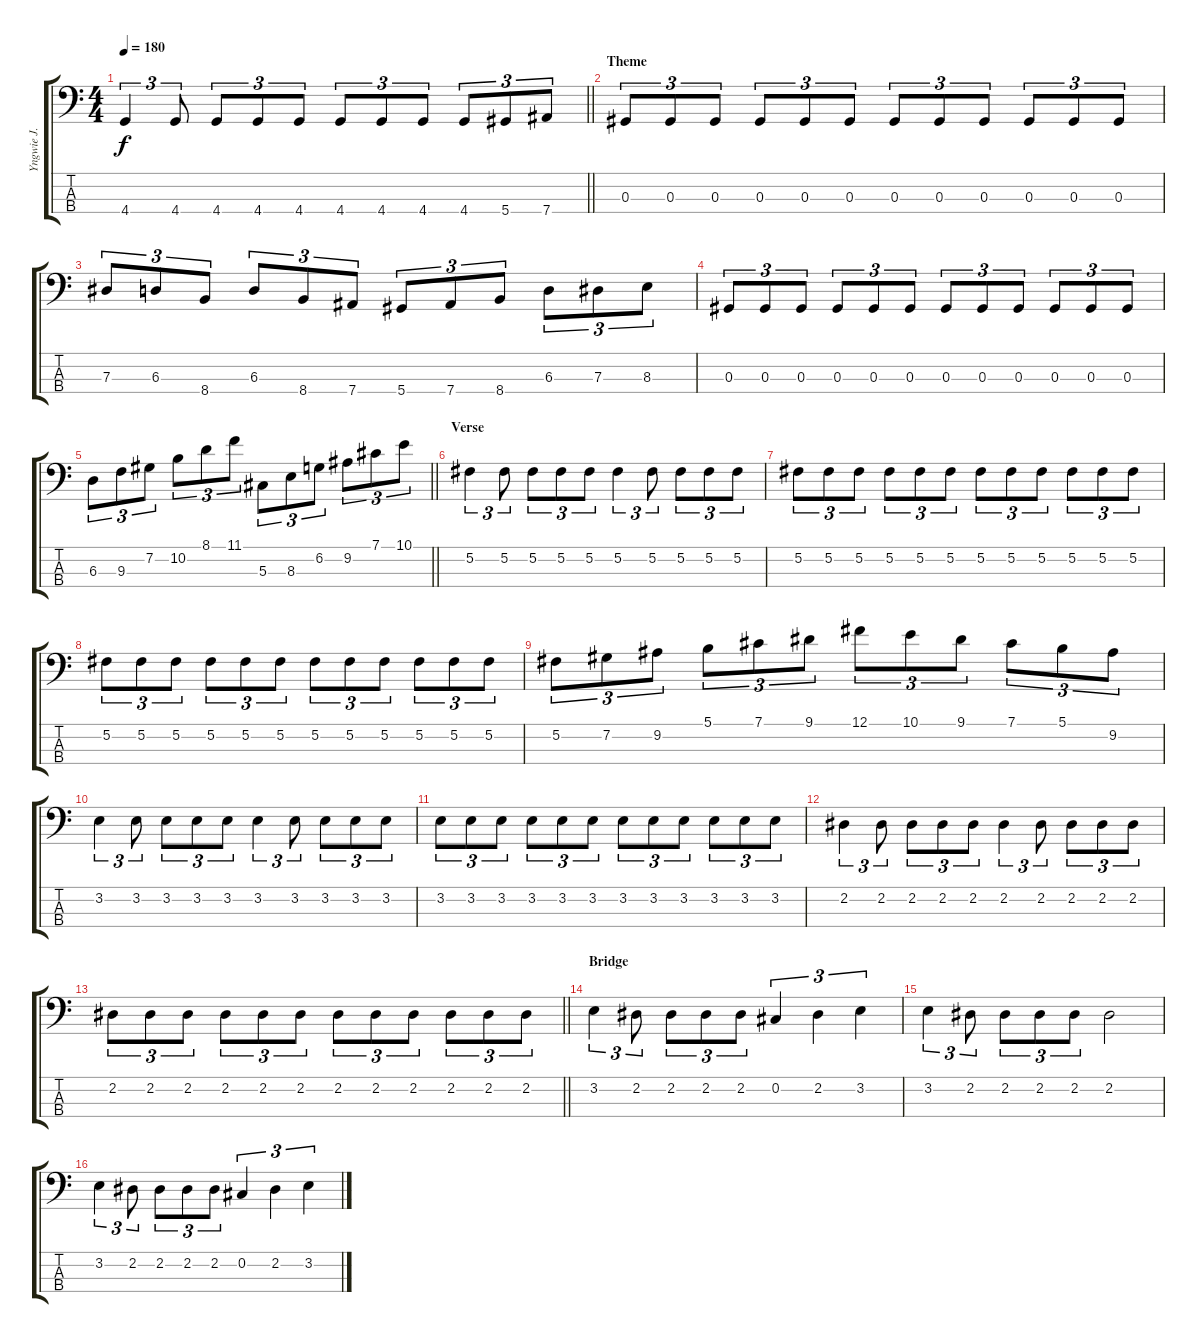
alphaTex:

\track ("Yngwie J. Malmsteen" "Yngwie J. ") {instrument electricbassfinger}
\staff {score tabs}
\tuning (Gb2 Db2 Ab1 Eb1) {hide}
\ts (4 4)
\tempo 180
\clef f4
\barLineRight lightlight
\ks c
4.4.4{tu (3 2) dy f} 4.4.8{tu (3 2)} 4.4.8{tu (3 2)} 4.4.8{tu (3 2)} 4.4.8{tu (3 2)} 4.4.8{tu (3 2)} 4.4.8{tu (3 2)} 4.4.8{tu (3 2)} 4.4.8{tu (3 2)} 5.4.8{tu (3 2)} 7.4.8{tu (3 2)} |
\section ("" "Theme")
0.3.8{tu (3 2)} 0.3.8{tu (3 2)} 0.3.8{tu (3 2)} 0.3.8{tu (3 2)} 0.3.8{tu (3 2)} 0.3.8{tu (3 2)} 0.3.8{tu (3 2)} 0.3.8{tu (3 2)} 0.3.8{tu (3 2)} 0.3.8{tu (3 2)} 0.3.8{tu (3 2)} 0.3.8{tu (3 2)} |
7.3.8{tu (3 2)} 6.3.8{tu (3 2)} 8.4.8{tu (3 2)} 6.3.8{tu (3 2)} 8.4.8{tu (3 2)} 7.4.8{tu (3 2)} 5.4.8{tu (3 2)} 7.4.8{tu (3 2)} 8.4.8{tu (3 2)} 6.3.8{tu (3 2)} 7.3.8{tu (3 2)} 8.3.8{tu (3 2)} |
0.3.8{tu (3 2)} 0.3.8{tu (3 2)} 0.3.8{tu (3 2)} 0.3.8{tu (3 2)} 0.3.8{tu (3 2)} 0.3.8{tu (3 2)} 0.3.8{tu (3 2)} 0.3.8{tu (3 2)} 0.3.8{tu (3 2)} 0.3.8{tu (3 2)} 0.3.8{tu (3 2)} 0.3.8{tu (3 2)} |
\barLineRight lightlight
6.3.8{tu (3 2)} 9.3.8{tu (3 2)} 7.2.8{tu (3 2)} 10.2.8{tu (3 2)} 8.1.8{tu (3 2)} 11.1.8{tu (3 2)} 5.3.8{tu (3 2)} 8.3.8{tu (3 2)} 6.2.8{tu (3 2)} 9.2.8{tu (3 2)} 7.1.8{tu (3 2)} 10.1.8{tu (3 2)} |
\section ("" "Verse")
5.2.4{tu (3 2)} 5.2.8{tu (3 2)} 5.2.8{tu (3 2)} 5.2.8{tu (3 2)} 5.2.8{tu (3 2)} 5.2.4{tu (3 2)} 5.2.8{tu (3 2)} 5.2.8{tu (3 2)} 5.2.8{tu (3 2)} 5.2.8{tu (3 2)} |
5.2.8{tu (3 2)} 5.2.8{tu (3 2)} 5.2.8{tu (3 2)} 5.2.8{tu (3 2)} 5.2.8{tu (3 2)} 5.2.8{tu (3 2)} 5.2.8{tu (3 2)} 5.2.8{tu (3 2)} 5.2.8{tu (3 2)} 5.2.8{tu (3 2)} 5.2.8{tu (3 2)} 5.2.8{tu (3 2)} |
5.2.8{tu (3 2)} 5.2.8{tu (3 2)} 5.2.8{tu (3 2)} 5.2.8{tu (3 2)} 5.2.8{tu (3 2)} 5.2.8{tu (3 2)} 5.2.8{tu (3 2)} 5.2.8{tu (3 2)} 5.2.8{tu (3 2)} 5.2.8{tu (3 2)} 5.2.8{tu (3 2)} 5.2.8{tu (3 2)} |
5.2.8{tu (3 2)} 7.2.8{tu (3 2)} 9.2.8{tu (3 2)} 5.1.8{tu (3 2)} 7.1.8{tu (3 2)} 9.1.8{tu (3 2)} 12.1.8{tu (3 2)} 10.1.8{tu (3 2)} 9.1.8{tu (3 2)} 7.1.8{tu (3 2)} 5.1.8{tu (3 2)} 9.2.8{tu (3 2)} |
3.2.4{tu (3 2)} 3.2.8{tu (3 2)} 3.2.8{tu (3 2)} 3.2.8{tu (3 2)} 3.2.8{tu (3 2)} 3.2.4{tu (3 2)} 3.2.8{tu (3 2)} 3.2.8{tu (3 2)} 3.2.8{tu (3 2)} 3.2.8{tu (3 2)} |
3.2.8{tu (3 2)} 3.2.8{tu (3 2)} 3.2.8{tu (3 2)} 3.2.8{tu (3 2)} 3.2.8{tu (3 2)} 3.2.8{tu (3 2)} 3.2.8{tu (3 2)} 3.2.8{tu (3 2)} 3.2.8{tu (3 2)} 3.2.8{tu (3 2)} 3.2.8{tu (3 2)} 3.2.8{tu (3 2)} |
2.2.4{tu (3 2)} 2.2.8{tu (3 2)} 2.2.8{tu (3 2)} 2.2.8{tu (3 2)} 2.2.8{tu (3 2)} 2.2.4{tu (3 2)} 2.2.8{tu (3 2)} 2.2.8{tu (3 2)} 2.2.8{tu (3 2)} 2.2.8{tu (3 2)} |
\barLineRight lightlight
2.2.8{tu (3 2)} 2.2.8{tu (3 2)} 2.2.8{tu (3 2)} 2.2.8{tu (3 2)} 2.2.8{tu (3 2)} 2.2.8{tu (3 2)} 2.2.8{tu (3 2)} 2.2.8{tu (3 2)} 2.2.8{tu (3 2)} 2.2.8{tu (3 2)} 2.2.8{tu (3 2)} 2.2.8{tu (3 2)} |
\section ("" "Bridge")
3.2.4{tu (3 2)} 2.2.8{tu (3 2)} 2.2.8{tu (3 2)} 2.2.8{tu (3 2)} 2.2.8{tu (3 2)} 0.2.4{tu (3 2)} 2.2.4{tu (3 2)} 3.2.4{tu (3 2)} |
3.2.4{tu (3 2)} 2.2.8{tu (3 2)} 2.2.8{tu (3 2)} 2.2.8{tu (3 2)} 2.2.8{tu (3 2)} 2.2.2 |
3.2.4{tu (3 2)} 2.2.8{tu (3 2)} 2.2.8{tu (3 2)} 2.2.8{tu (3 2)} 2.2.8{tu (3 2)} 0.2.4{tu (3 2)} 2.2.4{tu (3 2)} 3.2.4{tu (3 2)}
